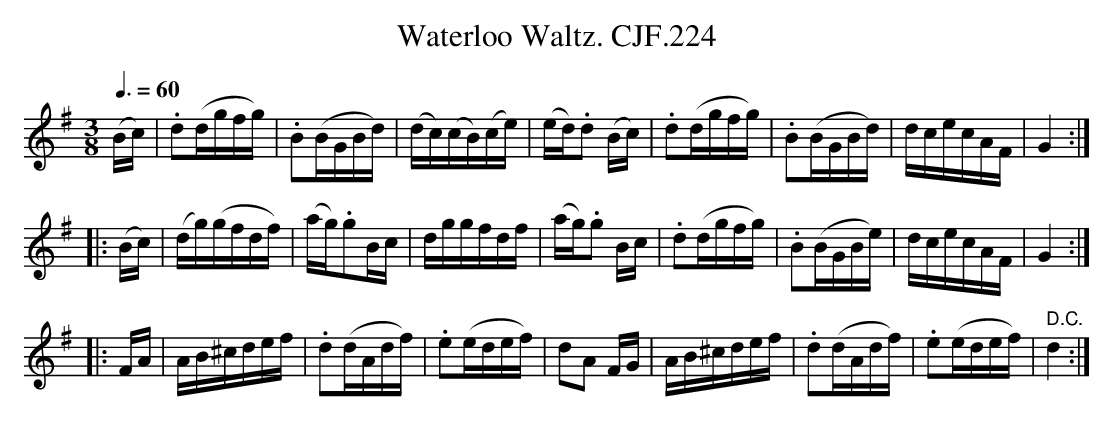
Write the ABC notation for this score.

X:1
T:Waterloo Waltz. CJF.224
M:3/8
L:1/16
Q:3/8=60
K:G
(Bc)|.d2(dgfg)|.B2(BGBd)|(dc)(cB)(ce)|(ed).d2 (Bc)|\
.d2(dgfg)|.B2(BGBd)|dcecAF|G4h:|
|:(Bc)|(dg)(gfdf)|(ag).g2Bc|dggfdf|(ag).g2 Bc|\
.d2(dgfg)|.B2(BGBe)|dcecAF|G4:|
|:FA|AB^cdef|.d2(dAdf)|.e2(edef)|d2A2 FG|\
AB^cdef|.d2(dAdf)|.e2(edef)|" D.C."d4:|
